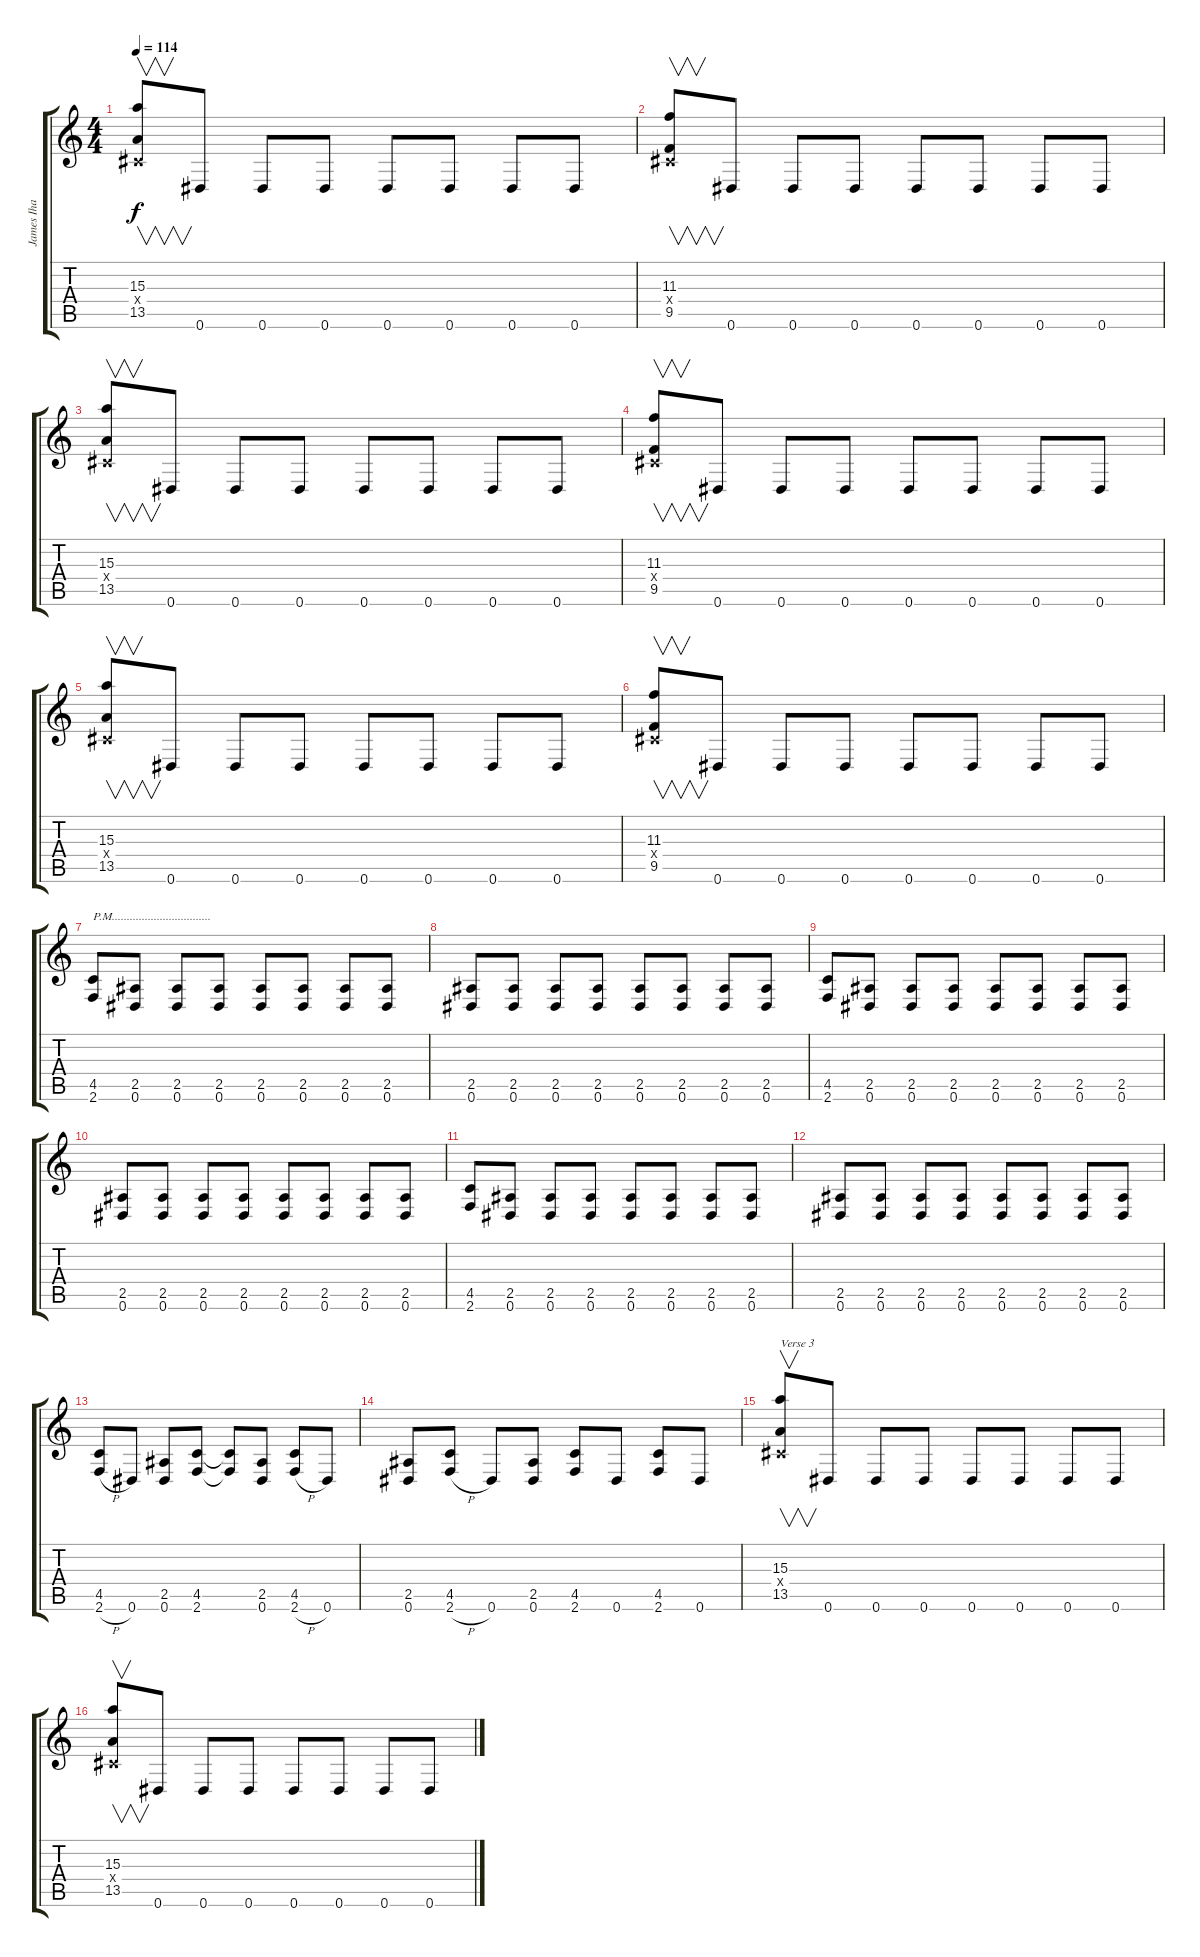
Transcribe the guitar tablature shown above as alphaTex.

\track ("James Iha" "James Iha") {instrument overdrivenguitar}
\staff {score tabs}
\tuning (Eb4 Bb3 Gb3 Db3 Ab2 Eb2) {hide}
\ts (4 4)
\tempo 114
\clef g2
\ks c
(15.3 0.4{x} 13.5).8{v dy f} 0.6.8 0.6.8 0.6.8 0.6.8 0.6.8 0.6.8 0.6.8 |
(11.3 0.4{x} 9.5).8{v} 0.6.8 0.6.8 0.6.8 0.6.8 0.6.8 0.6.8 0.6.8 |
(15.3 0.4{x} 13.5).8{v} 0.6.8 0.6.8 0.6.8 0.6.8 0.6.8 0.6.8 0.6.8 |
(11.3 0.4{x} 9.5).8{v} 0.6.8 0.6.8 0.6.8 0.6.8 0.6.8 0.6.8 0.6.8 |
(15.3 0.4{x} 13.5).8{v} 0.6.8 0.6.8 0.6.8 0.6.8 0.6.8 0.6.8 0.6.8 |
(11.3 0.4{x} 9.5).8{v} 0.6.8 0.6.8 0.6.8 0.6.8 0.6.8 0.6.8 0.6.8 |
(4.5 2.6).8{txt "P.M................................."} (2.5 0.6).8 (2.5 0.6).8 (2.5 0.6).8 (2.5 0.6).8 (2.5 0.6).8 (2.5 0.6).8 (2.5 0.6).8 |
(2.5 0.6).8 (2.5 0.6).8 (2.5 0.6).8 (2.5 0.6).8 (2.5 0.6).8 (2.5 0.6).8 (2.5 0.6).8 (2.5 0.6).8 |
(4.5 2.6).8 (2.5 0.6).8 (2.5 0.6).8 (2.5 0.6).8 (2.5 0.6).8 (2.5 0.6).8 (2.5 0.6).8 (2.5 0.6).8 |
(2.5 0.6).8 (2.5 0.6).8 (2.5 0.6).8 (2.5 0.6).8 (2.5 0.6).8 (2.5 0.6).8 (2.5 0.6).8 (2.5 0.6).8 |
(4.5 2.6).8 (2.5 0.6).8 (2.5 0.6).8 (2.5 0.6).8 (2.5 0.6).8 (2.5 0.6).8 (2.5 0.6).8 (2.5 0.6).8 |
(2.5 0.6).8 (2.5 0.6).8 (2.5 0.6).8 (2.5 0.6).8 (2.5 0.6).8 (2.5 0.6).8 (2.5 0.6).8 (2.5 0.6).8 |
(4.5 2.6{h}).8 0.6.8 (2.5 0.6).8 (4.5 2.6).8 (4.5{t} 2.6{t}).8 (2.5 0.6).8 (4.5 2.6{h}).8 0.6.8 |
(2.5 0.6).8 (4.5 2.6{h}).8 0.6.8 (2.5 0.6).8 (4.5 2.6).8 0.6.8 (4.5 2.6).8 0.6.8 |
(15.3 0.4{x} 13.5).8{v txt "Verse 3"} 0.6.8 0.6.8 0.6.8 0.6.8 0.6.8 0.6.8 0.6.8 |
(15.3 0.4{x} 13.5).8{v} 0.6.8 0.6.8 0.6.8 0.6.8 0.6.8 0.6.8 0.6.8
